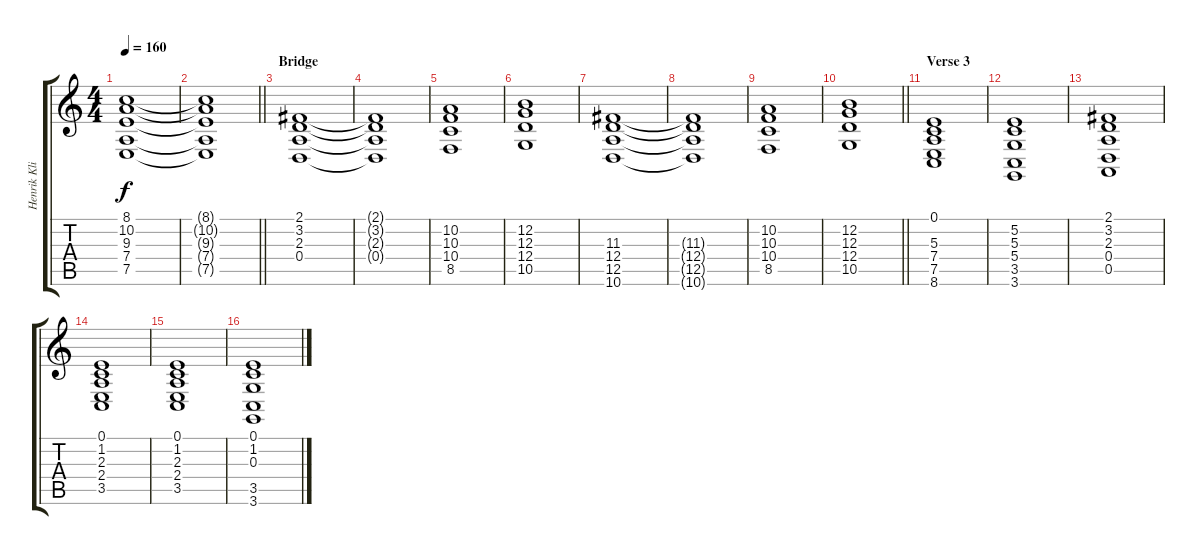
\track ("Henrik Klingenberg" "Henrik Kli") {instrument acousticgrandpiano}
\staff {score tabs}
\tuning (E4 B3 G3 D3 A2 E2) {hide}
\ts (4 4)
\tempo 160
\clef g2
\ks c
(8.1 10.2 9.3 7.4 7.5).1{dy f} |
\barLineRight lightlight
(8.1{t} 10.2{t} 9.3{t} 7.4{t} 7.5{t}).1 |
\section ("" "Bridge")
(2.1 3.2 2.3 0.4).1{volume 11} |
(2.1{t} 3.2{t} 2.3{t} 0.4{t}).1 |
(10.2 10.3 10.4 8.5).1 |
(12.2 12.3 12.4 10.5).1 |
(11.3 12.4 12.5 10.6).1 |
(11.3{t} 12.4{t} 12.5{t} 10.6{t}).1 |
(10.2 10.3 10.4 8.5).1 |
\barLineRight lightlight
(12.2 12.3 12.4 10.5).1 |
\section ("" "Verse 3")
(0.1 5.3 7.4 7.5 8.6).1{volume 11 instrument stringensemble1} |
(5.2 5.3 5.4 3.5 3.6).1 |
(2.1 3.2 2.3 0.4 0.5).1 |
(0.1 1.2 2.3 2.4 3.5).1 |
(0.1 1.2 2.3 2.4 3.5).1 |
(0.1 1.2 0.3 3.5 3.6).1
